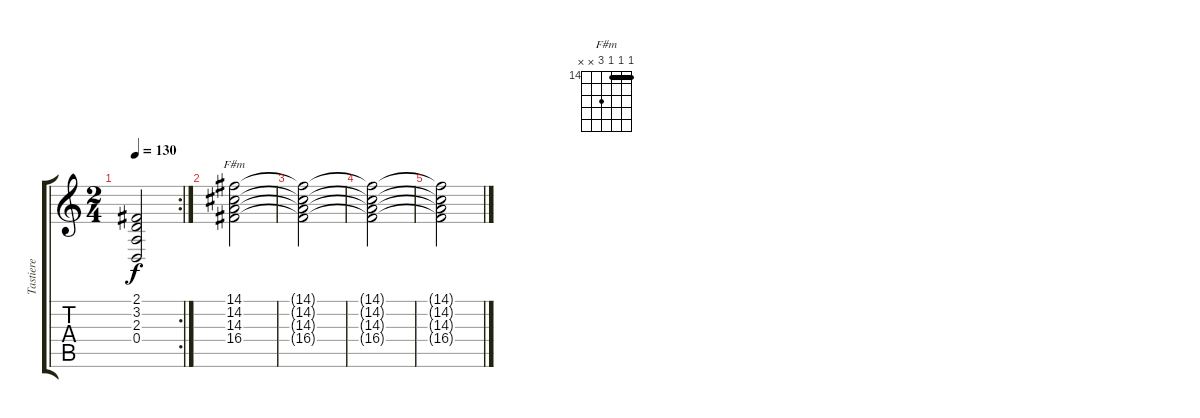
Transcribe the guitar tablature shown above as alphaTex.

\track ("Tastiere" "Tastiere") {instrument stringensemble1}
\staff {score tabs}
\tuning (E4 B3 G3 D3 A2 E2) {hide}
\chord ("F#m" 14 14 14 16 x x) {firstfret 14 barre 14}
\rc 2
\ts (2 4)
\tempo 130
\clef g2
\ks c
(2.1 3.2{t} 2.3{t} 0.4{t}).2{dy f} |
(14.1 14.2 14.3 16.4).2{ch "F#m"} |
(14.1{t} 14.2{t} 14.3{t} 16.4{t}).2 |
(14.1{t} 14.2{t} 14.3{t} 16.4{t}).2 |
(14.1{t} 14.2{t} 14.3{t} 16.4{t}).2
